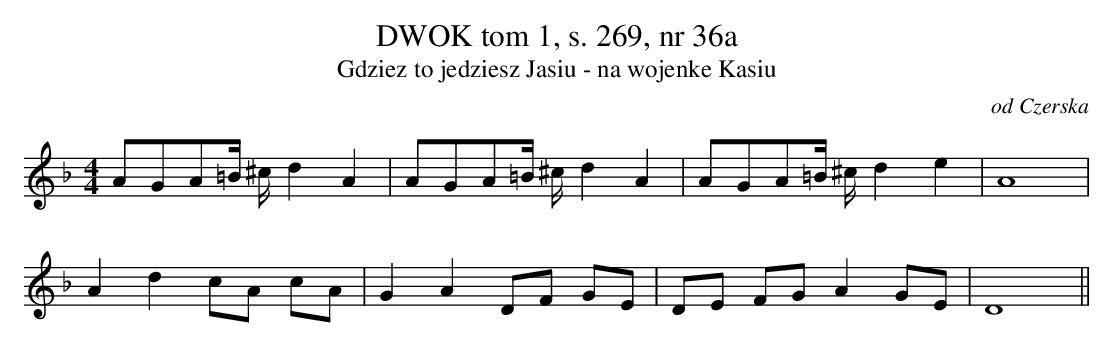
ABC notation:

X:1
T: DWOK tom 1, s. 269, nr 36a
T: Gdziez to jedziesz Jasiu - na wojenke Kasiu
O: od Czerska
M: 4/4
L: 1/16
K: F
A2G2A2=B ^cd4A4 | A2G2A2=B ^cd4A4 | A2G2A2=B ^cd4e4 | A16 |
A4d4c2A2 c2A2 | G4A4D2F2 G2E2 | D2E2 F2G2A4 G2E2 | D16||
